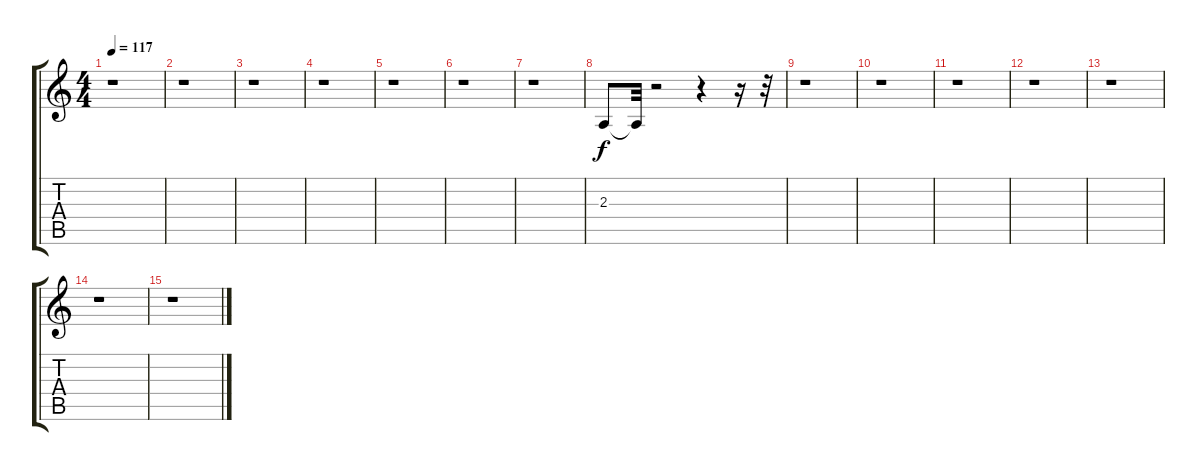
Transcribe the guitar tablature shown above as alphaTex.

\track "" {instrument acousticgrandpiano}
\staff {score tabs}
\tuning (E4 B3 G3 D3 A2 E2) {hide}
\ts (4 4)
\tempo 117
\clef g2
\ks c
r.1{dy f} |
r.1 |
r.1 |
r.1 |
r.1 |
r.1 |
r.1 |
2.3.8 2.3{t}.32 r.2 r.4 r.16 r.32 |
r.1 |
r.1 |
r.1 |
r.1 |
r.1 |
r.1 |
r.1
